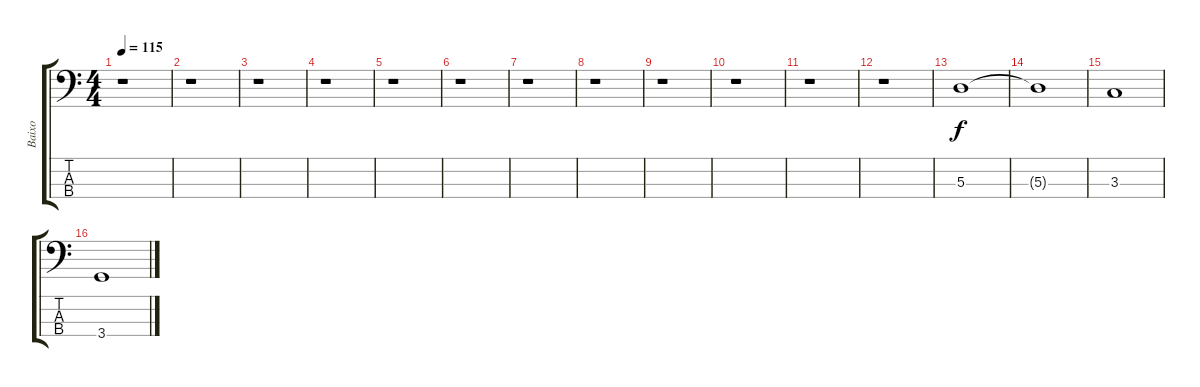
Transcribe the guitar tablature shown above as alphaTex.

\track ("Baixo" "Baixo") {instrument electricbassfinger}
\staff {score tabs}
\tuning (G2 D2 A1 E1) {hide}
\ts (4 4)
\tempo 115
\clef f4
\ks c
r.1{dy f instrument electricbassfinger} |
r.1 |
r.1 |
r.1 |
r.1 |
r.1 |
r.1 |
r.1 |
r.1 |
r.1 |
r.1 |
r.1 |
5.3.1 |
5.3{t}.1 |
3.3.1 |
3.4.1
